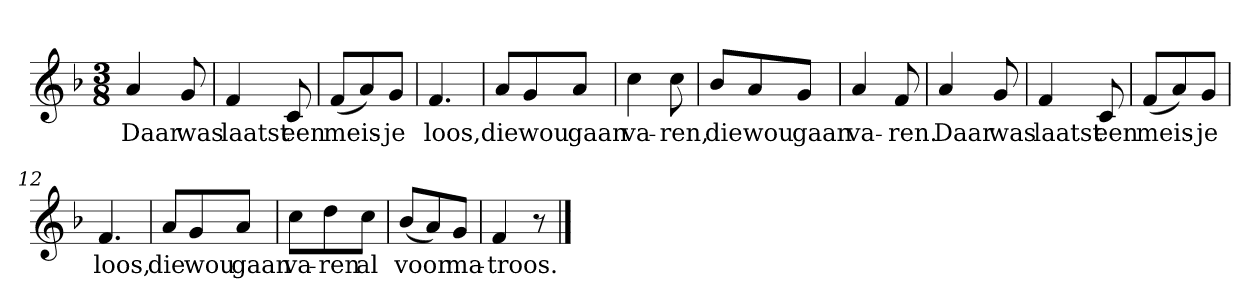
**kern	**text
*part1	*part1
*staff1	*staff1
*clefG2	*
*k[b-]	*
*F:	*
*M3/8	*
*MM120	*
=1	=1
4a	Daar
8g	was
=2	=2
4f	laatst
8c	een
=3	=3
(8f/L	meis-
8a/)	.
8g/J	-je
=4	=4
4.f	loos,
=5	=5
8a/L	die
8g/	wou
8a/J	gaan
=6	=6
4cc	va-
8cc	-ren,
=7	=7
8b-/L	die
8a/	wou
8g/J	gaan
=8	=8
4a	va-
8f	-ren.
=9	=9
4a	Daar
8g	was
=10	=10
4f	laatst
8c	een
=11	=11
(8f/L	meis-
8a/)	.
8g/J	-je
=12	=12
4.f	loos,
=13	=13
8a/L	die
8g/	wou
8a/J	gaan
=14	=14
8cc\L	va-
8dd\	-ren
8cc\J	al
=15	=15
(8b-/L	voor
8a/)	.
8g/J	ma-
=16	=16
4f	-troos.
8r	.
==	==
*-	*-
